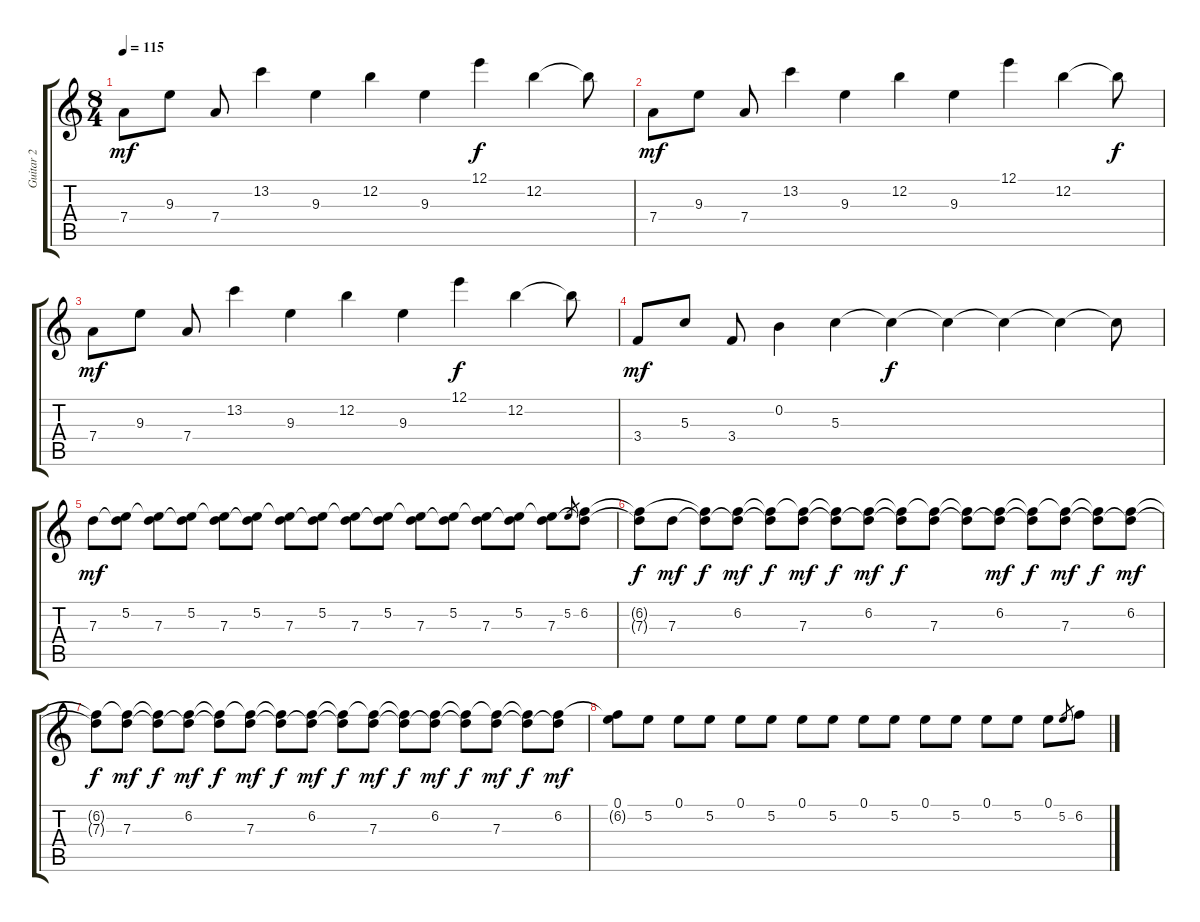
\track ("Guitar 2" "Guitar 2") {instrument overdrivenguitar}
\staff {score tabs}
\tuning (E4 B3 G3 D3 A2 D2) {hide}
\ts (8 4)
\tempo 115
\clef g2
\ks c
7.4.8{dy mf} 9.3.8 7.4.8 13.2.4 9.3.4 12.2.4 9.3.4 12.1.4{dy f} 12.2.4 12.2{t}.8 |
7.4.8{dy mf} 9.3.8 7.4.8 13.2.4 9.3.4 12.2.4 9.3.4 12.1.4 12.2.4 12.2{t}.8{dy f} |
7.4.8{dy mf} 9.3.8 7.4.8 13.2.4 9.3.4 12.2.4 9.3.4 12.1.4{dy f} 12.2.4 12.2{t}.8 |
3.4.8{dy mf} 5.3.8 3.4.8 0.2.4 5.3.4 5.3{t}.4{dy f} 5.3{t}.4 5.3{t}.4 5.3{t}.4 5.3{t}.8 |
7.3.8{dy mf} (5.2 7.3{t}).8 (5.2{t} 7.3).8 (5.2 7.3{t}).8 (5.2{t} 7.3).8 (5.2 7.3{t}).8 (5.2{t} 7.3).8 (5.2 7.3{t}).8 (5.2{t} 7.3).8 (5.2 7.3{t}).8 (5.2{t} 7.3).8 (5.2 7.3{t}).8 (5.2{t} 7.3).8 (5.2 7.3{t}).8 (5.2{t} 7.3).8 5.2.8{gr} (6.2 7.3{t}).8 |
(6.2{t} 7.3{t}).8{dy f} 7.3.8{dy mf} (6.2{t} 7.3{t}).8{dy f} (6.2 7.3{t}).8{dy mf} (6.2{t} 7.3{t}).8{dy f} (6.2{t} 7.3).8{dy mf} (6.2{t} 7.3{t}).8{dy f} (6.2 7.3{t}).8{dy mf} (6.2{t} 7.3{t}).8{dy f} (6.2{t} 7.3).8 (6.2{t} 7.3{t}).8 (6.2 7.3{t}).8{dy mf} (6.2{t} 7.3{t}).8{dy f} (6.2{t} 7.3).8{dy mf} (6.2{t} 7.3{t}).8{dy f} (6.2 7.3{t}).8{dy mf} |
(6.2{t} 7.3{t}).8{dy f} (6.2{t} 7.3).8{dy mf} (6.2{t} 7.3{t}).8{dy f} (6.2 7.3{t}).8{dy mf} (6.2{t} 7.3{t}).8{dy f} (6.2{t} 7.3).8{dy mf} (6.2{t} 7.3{t}).8{dy f} (6.2 7.3{t}).8{dy mf} (6.2{t} 7.3{t}).8{dy f} (6.2{t} 7.3).8{dy mf} (6.2{t} 7.3{t}).8{dy f} (6.2 7.3{t}).8{dy mf} (6.2{t} 7.3{t}).8{dy f} (6.2{t} 7.3).8{dy mf} (6.2{t} 7.3{t}).8{dy f} (6.2 7.3{t}).8{dy mf} |
(0.1 6.2{t}).8 5.2.8 0.1.8 5.2.8 0.1.8 5.2.8 0.1.8 5.2.8 0.1.8 5.2.8 0.1.8 5.2.8 0.1.8 5.2.8 0.1.8 5.2.8{gr} 6.2.8
